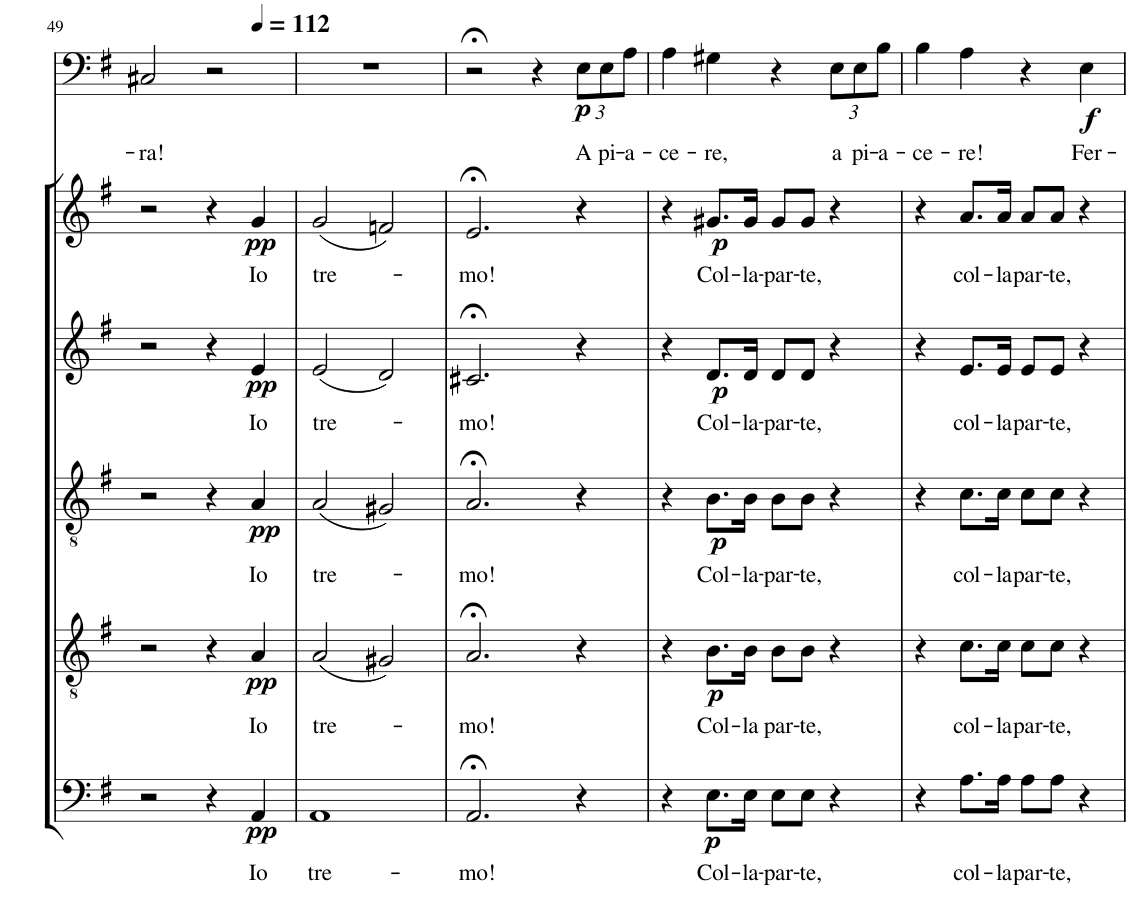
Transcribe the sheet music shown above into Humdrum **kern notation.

**kern	**text	**dynam	**kern	**text	**dynam	**kern	**text	**dynam	**kern	**text	**dynam	**kern	**text	**dynam	**kern	**text	**dynam
*part6	*part6	*part6	*part5	*part5	*part5	*part4	*part4	*part4	*part3	*part3	*part3	*part2	*part2	*part2	*part1	*part1	*part1
*staff6	*staff6	*staff6	*staff5	*staff5	*staff5	*staff4	*staff4	*staff4	*staff3	*staff3	*staff3	*staff2	*staff2	*staff2	*staff1	*staff1	*staff1
*I"Bassi	*	*	*I"Tenori II	*	*	*I"Tenori I	*	*	*I"Contralti	*	*	*I"Soprani	*	*	*I"Baritono solista	*	*
!!LO:PB:g=z
*clefF4	*	*	*clefGv2	*	*	*clefGv2	*	*	*clefG2	*	*	*clefG2	*	*	*clefF4	*	*
*	*	*	*	*	*	*	*	*	*	*	*	*Trd1c2	*	*	*	*	*
*k[f#]	*	*	*k[f#]	*	*	*k[f#]	*	*	*k[f#]	*	*	*k[f#]	*	*	*k[f#]	*	*
*G:	*	*	*G:	*	*	*G:	*	*	*G:	*	*	*G:	*	*	*G:	*	*
*M4/4	*	*	*M4/4	*	*	*M4/4	*	*	*M4/4	*	*	*M4/4	*	*	*M4/4	*	*
=49	=49	=49	=49	=49	=49	=49	=49	=49	=49	=49	=49	=49	=49	=49	=49	=49	=49
!	!	!	!	!	!	!	!	!	!	!	!	!	!	!	!	!LO:LY:b	!
2r	.	.	2r	.	.	2r	.	.	2r	.	.	2r	.	.	2C#X/	-ra!	.
4r	.	.	4r	.	.	4r	.	.	4r	.	.	4r	.	.	2r	.	.
!	!LO:LY:b	!LO:DY:b	!	!LO:LY:b	!LO:DY:b	!	!LO:LY:b	!LO:DY:b	!	!LO:LY:b	!LO:DY:b	!	!LO:LY:b	!LO:DY:b	!	!	!
4AA/	Io	pp	4A/	Io	pp	4A/	Io	pp	4e/	Io	pp	4g/	Io	pp	.	.	.
=50	=50	=50	=50	=50	=50	=50	=50	=50	=50	=50	=50	=50	=50	=50	=50	=50	=50
!	!LO:LY:b	!	!	!LO:LY:b	!	!	!LO:LY:b	!	!	!LO:LY:b	!	!	!LO:LY:b	!	!	!	!
1AA	tre-	.	(2A/	tre-	.	(2A/	tre-	.	(2e/	tre-	.	(2g/	tre-	.	1r	.	.
.	.	.	2G#X/)	.	.	2G#X/)	.	.	2d/)	.	.	2fn/)	.	.	.	.	.
=51	=51	=51	=51	=51	=51	=51	=51	=51	=51	=51	=51	=51	=51	=51	=51	=51	=51
!	!LO:LY:b	!	!	!LO:LY:b	!	!	!LO:LY:b	!	!	!LO:LY:b	!	!	!LO:LY:b	!	!	!	!
2.AA;</	-mo!	.	2.A;</	-mo!	.	2.A;</	-mo!	.	2.c#X;</	-mo!	.	2.e;</	-mo!	.	2r;<	.	.
.	.	.	.	.	.	.	.	.	.	.	.	.	.	.	4r	.	.
*	*	*	*	*	*	*	*	*	*	*	*	*	*	*	*Xbrackettup	*	*
!	!	!	!	!	!	!	!	!	!	!	!	!	!	!	!	!LO:LY:b	!LO:DY:b
4r	.	.	4r	.	.	4r	.	.	4r	.	.	4r	.	.	12E\L	A	p
!	!	!	!	!	!	!	!	!	!	!	!	!	!	!	!	!LO:LY:b	!
.	.	.	.	.	.	.	.	.	.	.	.	.	.	.	12E\	pi-	.
!	!	!	!	!	!	!	!	!	!	!	!	!	!	!	!	!LO:LY:b	!
.	.	.	.	.	.	.	.	.	.	.	.	.	.	.	12A\J	-a-	.
=52	=52	=52	=52	=52	=52	=52	=52	=52	=52	=52	=52	=52	=52	=52	=52	=52	=52
!	!	!	!	!	!	!	!	!	!	!	!	!	!	!	!	!LO:LY:b	!
4r	.	.	4r	.	.	4r	.	.	4r	.	.	4r	.	.	4A\	-ce-	.
!	!LO:LY:b	!LO:DY:b	!	!LO:LY:b	!LO:DY:b	!	!LO:LY:b	!LO:DY:b	!	!LO:LY:b	!LO:DY:b	!	!LO:LY:b	!LO:DY:b	!	!LO:LY:b	!
8.E\L	Col-	p	8.B\L	Col-	p	8.B\L	Col-	p	8.d/L	Col-	p	8.g#X/L	Col-	p	4G#X\	-re,	.
!	!LO:LY:b	!	!	!LO:LY:b	!	!	!LO:LY:b	!	!	!LO:LY:b	!	!	!LO:LY:b	!	!	!	!
16E\Jk	-la-	.	16B\Jk	-la	.	16B\Jk	-la-	.	16d/Jk	-la-	.	16g#/Jk	-la-	.	.	.	.
!	!LO:LY:b	!	!	!LO:LY:b	!	!	!LO:LY:b	!	!	!LO:LY:b	!	!	!LO:LY:b	!	!	!	!
8E\L	-par-	.	8B\L	par-	.	8B\L	-par-	.	8d/L	-par-	.	8g#/L	-par-	.	4r	.	.
!	!LO:LY:b	!	!	!LO:LY:b	!	!	!LO:LY:b	!	!	!LO:LY:b	!	!	!LO:LY:b	!	!	!	!
8E\J	-te,	.	8B\J	-te,	.	8B\J	-te,	.	8d/J	-te,	.	8g#/J	-te,	.	.	.	.
!	!	!	!	!	!	!	!	!	!	!	!	!	!	!	!	!LO:LY:b	!
4r	.	.	4r	.	.	4r	.	.	4r	.	.	4r	.	.	12E\L	a	.
!	!	!	!	!	!	!	!	!	!	!	!	!	!	!	!	!LO:LY:b	!
.	.	.	.	.	.	.	.	.	.	.	.	.	.	.	12E\	pi-	.
!	!	!	!	!	!	!	!	!	!	!	!	!	!	!	!	!LO:LY:b	!
.	.	.	.	.	.	.	.	.	.	.	.	.	.	.	12B\J	-a-	.
=53	=53	=53	=53	=53	=53	=53	=53	=53	=53	=53	=53	=53	=53	=53	=53	=53	=53
!	!	!	!	!	!	!	!	!	!	!	!	!	!	!	!	!LO:LY:b	!
4r	.	.	4r	.	.	4r	.	.	4r	.	.	4r	.	.	4B\	-ce-	.
!	!LO:LY:b	!	!	!LO:LY:b	!	!	!LO:LY:b	!	!	!LO:LY:b	!	!	!LO:LY:b	!	!	!LO:LY:b	!
8.A\L	col-	.	8.c\L	col-	.	8.c\L	col-	.	8.e/L	col-	.	8.a/L	col-	.	4A\	-re!	.
!	!LO:LY:b	!	!	!LO:LY:b	!	!	!LO:LY:b	!	!	!LO:LY:b	!	!	!LO:LY:b	!	!	!	!
16A\Jk	-la	.	16c\Jk	-la	.	16c\Jk	-la	.	16e/Jk	-la	.	16a/Jk	-la	.	.	.	.
!	!LO:LY:b	!	!	!LO:LY:b	!	!	!LO:LY:b	!	!	!LO:LY:b	!	!	!LO:LY:b	!	!	!	!
8A\L	par-	.	8c\L	par-	.	8c\L	par-	.	8e/L	par-	.	8a/L	par-	.	4r	.	.
!	!LO:LY:b	!	!	!LO:LY:b	!	!	!LO:LY:b	!	!	!LO:LY:b	!	!	!LO:LY:b	!	!	!	!
8A\J	-te,	.	8c\J	-te,	.	8c\J	-te,	.	8e/J	-te,	.	8a/J	-te,	.	.	.	.
!	!	!	!	!	!	!	!	!	!	!	!	!	!	!	!	!LO:LY:b	!LO:DY:b
4r	.	.	4r	.	.	4r	.	.	4r	.	.	4r	.	.	4E\	Fer-	f
=	=	=	=	=	=	=	=	=	=	=	=	=	=	=	=	=	=
*-	*-	*-	*-	*-	*-	*-	*-	*-	*-	*-	*-	*-	*-	*-	*-	*-	*-
